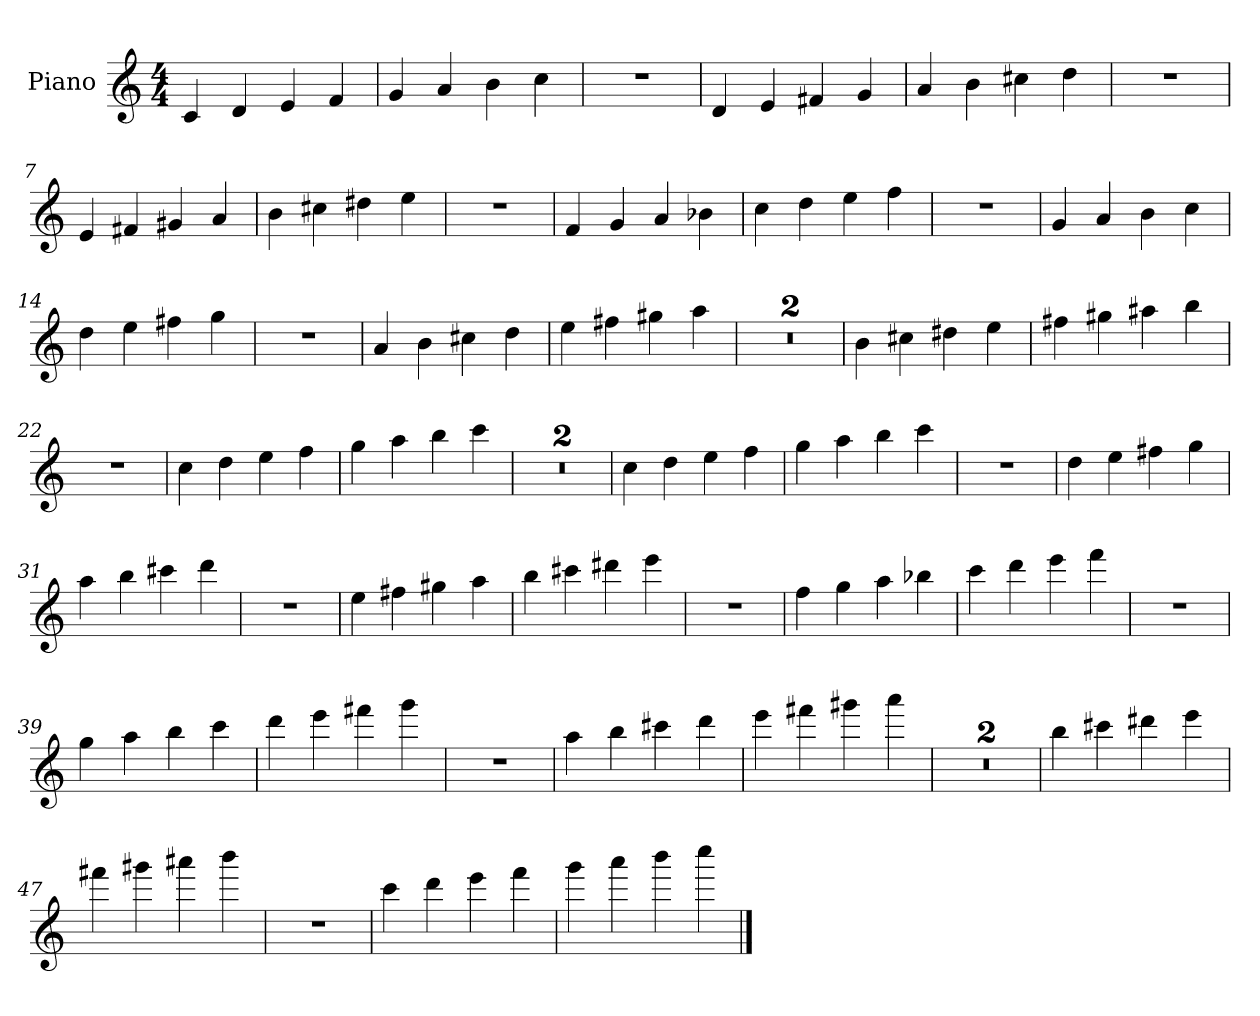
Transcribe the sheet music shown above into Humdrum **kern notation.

**kern
*part1
*staff1
*I"Piano
*I'Pno.
*clefG2
*k[]
*M4/4
=1
4c/
4d/
4e/
4f/
=2
4g/
4a/
4b\
4cc\
=3
1r
=4
4d/
4e/
4f#X/
4g/
!!LO:LB:g=z
=5
4a/
4b\
4cc#X\
4dd\
=6
1r
=7
4e/
4f#X/
4g#X/
4a/
=8
4b\
4cc#X\
4dd#X\
4ee\
!!LO:LB:g=z
=9
1r
=10
4f/
4g/
4a/
4b-X\
=11
4cc\
4dd\
4ee\
4ff\
=12
1r
!!LO:LB:g=z
=13
4g/
4a/
4b\
4cc\
=14
4dd\
4ee\
4ff#X\
4gg\
=15
1r
=16
4a/
4b\
4cc#X\
4dd\
!!LO:LB:g=z
=17
4ee\
4ff#X\
4gg#X\
4aa\
=18
1r
=19
1r
=20
4b\
4cc#X\
4dd#X\
4ee\
=21
4ff#X\
4gg#X\
4aa#X\
4bb\
=22
1r
!!LO:LB:g=z
=23
4cc\
4dd\
4ee\
4ff\
=24
4gg\
4aa\
4bb\
4ccc\
=25
1r
=26
1r
!!LO:LB:g=z
=27
4cc\
4dd\
4ee\
4ff\
=28
4gg\
4aa\
4bb\
4ccc\
=29
1r
=30
4dd\
4ee\
4ff#X\
4gg\
=31
4aa\
4bb\
4ccc#X\
4ddd\
=32
1r
=33
4ee\
4ff#X\
4gg#X\
4aa\
=34
4bb\
4ccc#X\
4ddd#X\
4eee\
=35
1r
!!LO:LB:g=z
=36
4ff\
4gg\
4aa\
4bb-X\
=37
4ccc\
4ddd\
4eee\
4fff\
=38
1r
=39
4gg\
4aa\
4bb\
4ccc\
=40
4ddd\
4eee\
4fff#X\
4ggg\
=41
1r
=42
4aa\
4bb\
4ccc#X\
4ddd\
=43
4eee\
4fff#X\
4ggg#X\
4aaa\
=44
1r
=45
1r
!!LO:LB:g=z
=46
4bb\
4ccc#X\
4ddd#X\
4eee\
=47
4fff#X\
4ggg#X\
4aaa#X\
4bbb\
=48
1r
=49
4ccc\
4ddd\
4eee\
4fff\
=50
4ggg\
4aaa\
4bbb\
4cccc\
==
*-
